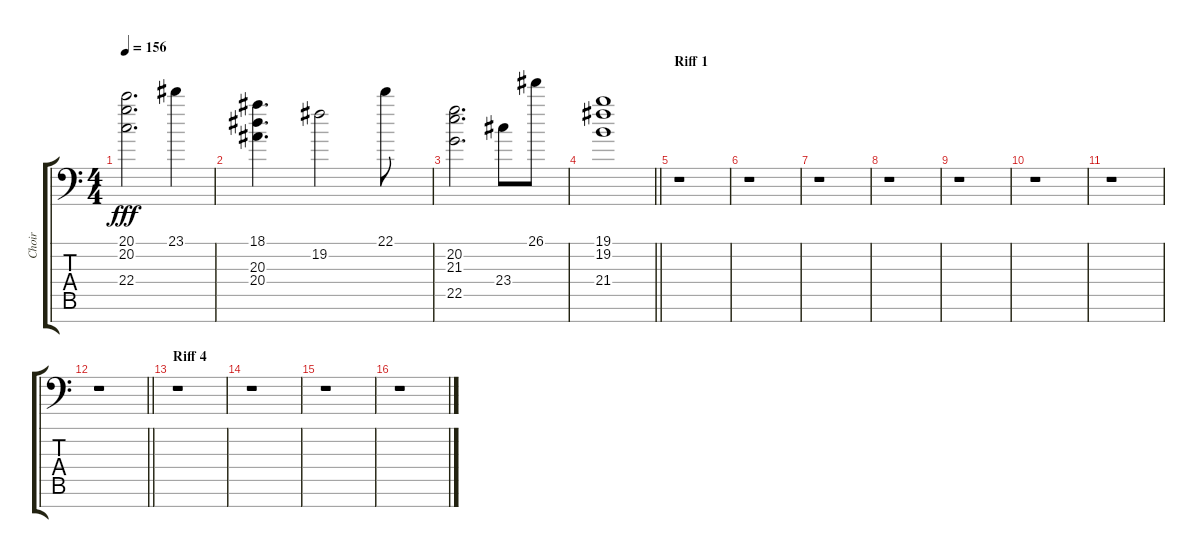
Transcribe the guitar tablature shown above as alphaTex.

\track ("Choir" "Choir") {instrument choiraahs}
\staff {score tabs}
\tuning (E4 B3 G3 D3 A2 E2 C-1) {hide}
\ts (4 4)
\tempo 156
\clef f4
\ks c
(20.1 20.2 22.4).2{d dy fff} 23.1.4 |
(18.1 20.3 20.4).4{d} 19.2.2 22.1.8 |
(20.2 21.3 22.5).2{d} 23.4.8 26.1.8 |
\barLineRight lightlight
(19.1 19.2 21.4).1 |
\section ("" "Riff 1")
r.1 |
r.1 |
r.1 |
r.1 |
r.1 |
r.1 |
r.1 |
\barLineRight lightlight
r.1 |
\section ("" "Riff 4")
r.1 |
r.1 |
r.1 |
r.1
